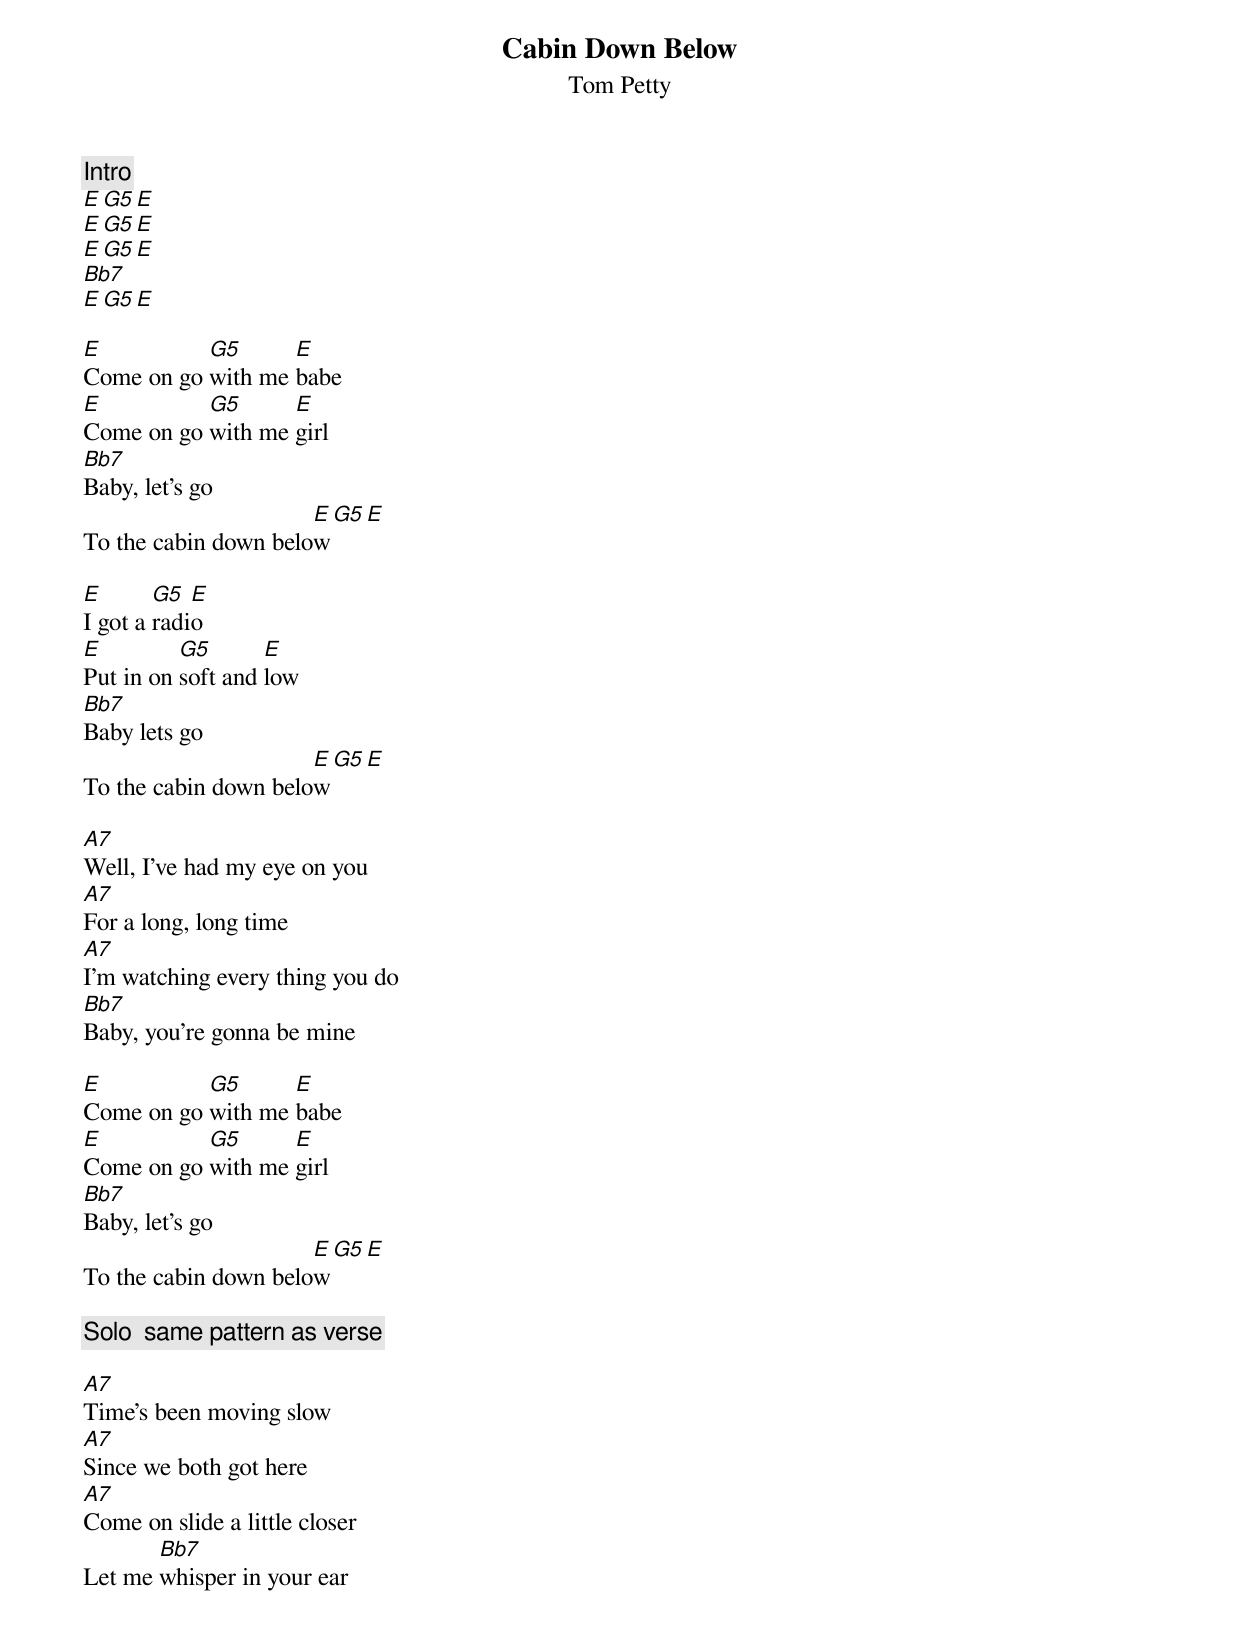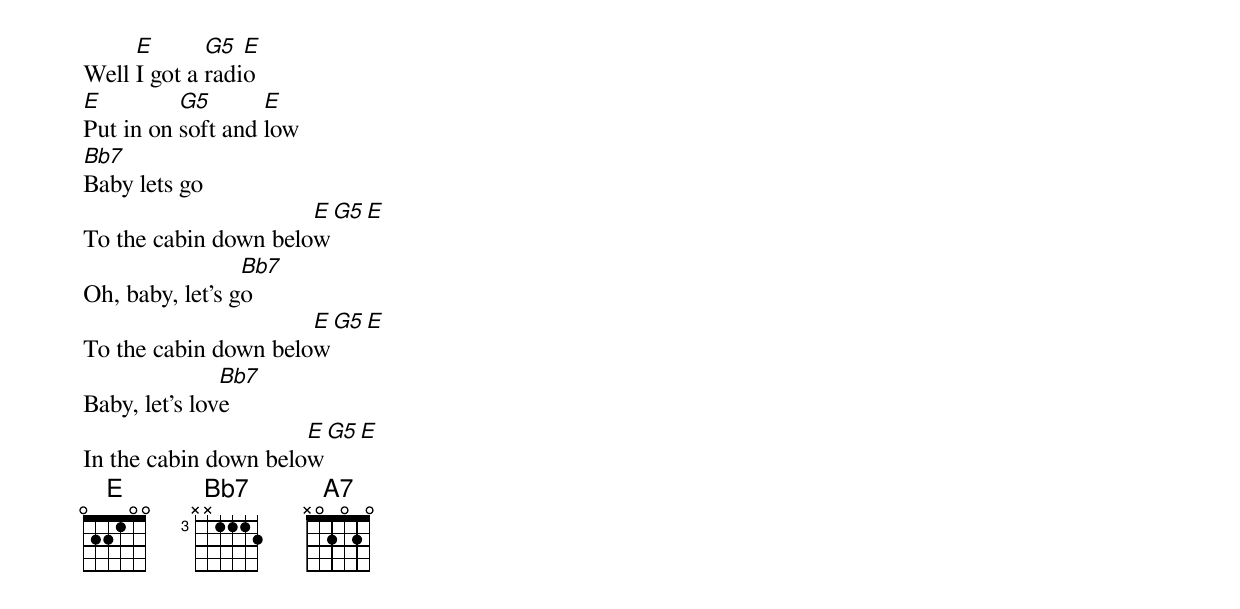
{t:Cabin Down Below}
{st:Tom Petty}

{c:Intro}
[E][G5][E]
[E][G5][E]
[E][G5][E]
[Bb7]
[E][G5][E]

[E]Come on go [G5]with me [E]babe
[E]Come on go [G5]with me [E]girl
[Bb7]Baby, let’s go
To the cabin down belo[E]w[G5][E]

[E]I got a [G5]radi[E]o
[E]Put in on [G5]soft and [E]low
[Bb7]Baby lets go
To the cabin down belo[E]w[G5][E]

[A7]Well, I’ve had my eye on you
[A7]For a long, long time
[A7]I’m watching every thing you do
[Bb7]Baby, you’re gonna be mine

[E]Come on go [G5]with me [E]babe
[E]Come on go [G5]with me [E]girl
[Bb7]Baby, let’s go
To the cabin down belo[E]w[G5][E]

{c:Solo  same pattern as verse}

[A7]Time’s been moving slow
[A7]Since we both got here
[A7]Come on slide a little closer
Let me [Bb7]whisper in your ear

Well [E]I got a [G5]radi[E]o
[E]Put in on [G5]soft and [E]low
[Bb7]Baby lets go
To the cabin down belo[E]w[G5][E]
Oh, baby, let’s g[Bb7]o
To the cabin down belo[E]w[G5][E]
Baby, let’s lov[Bb7]e
In the cabin down belo[E]w[G5][E]
